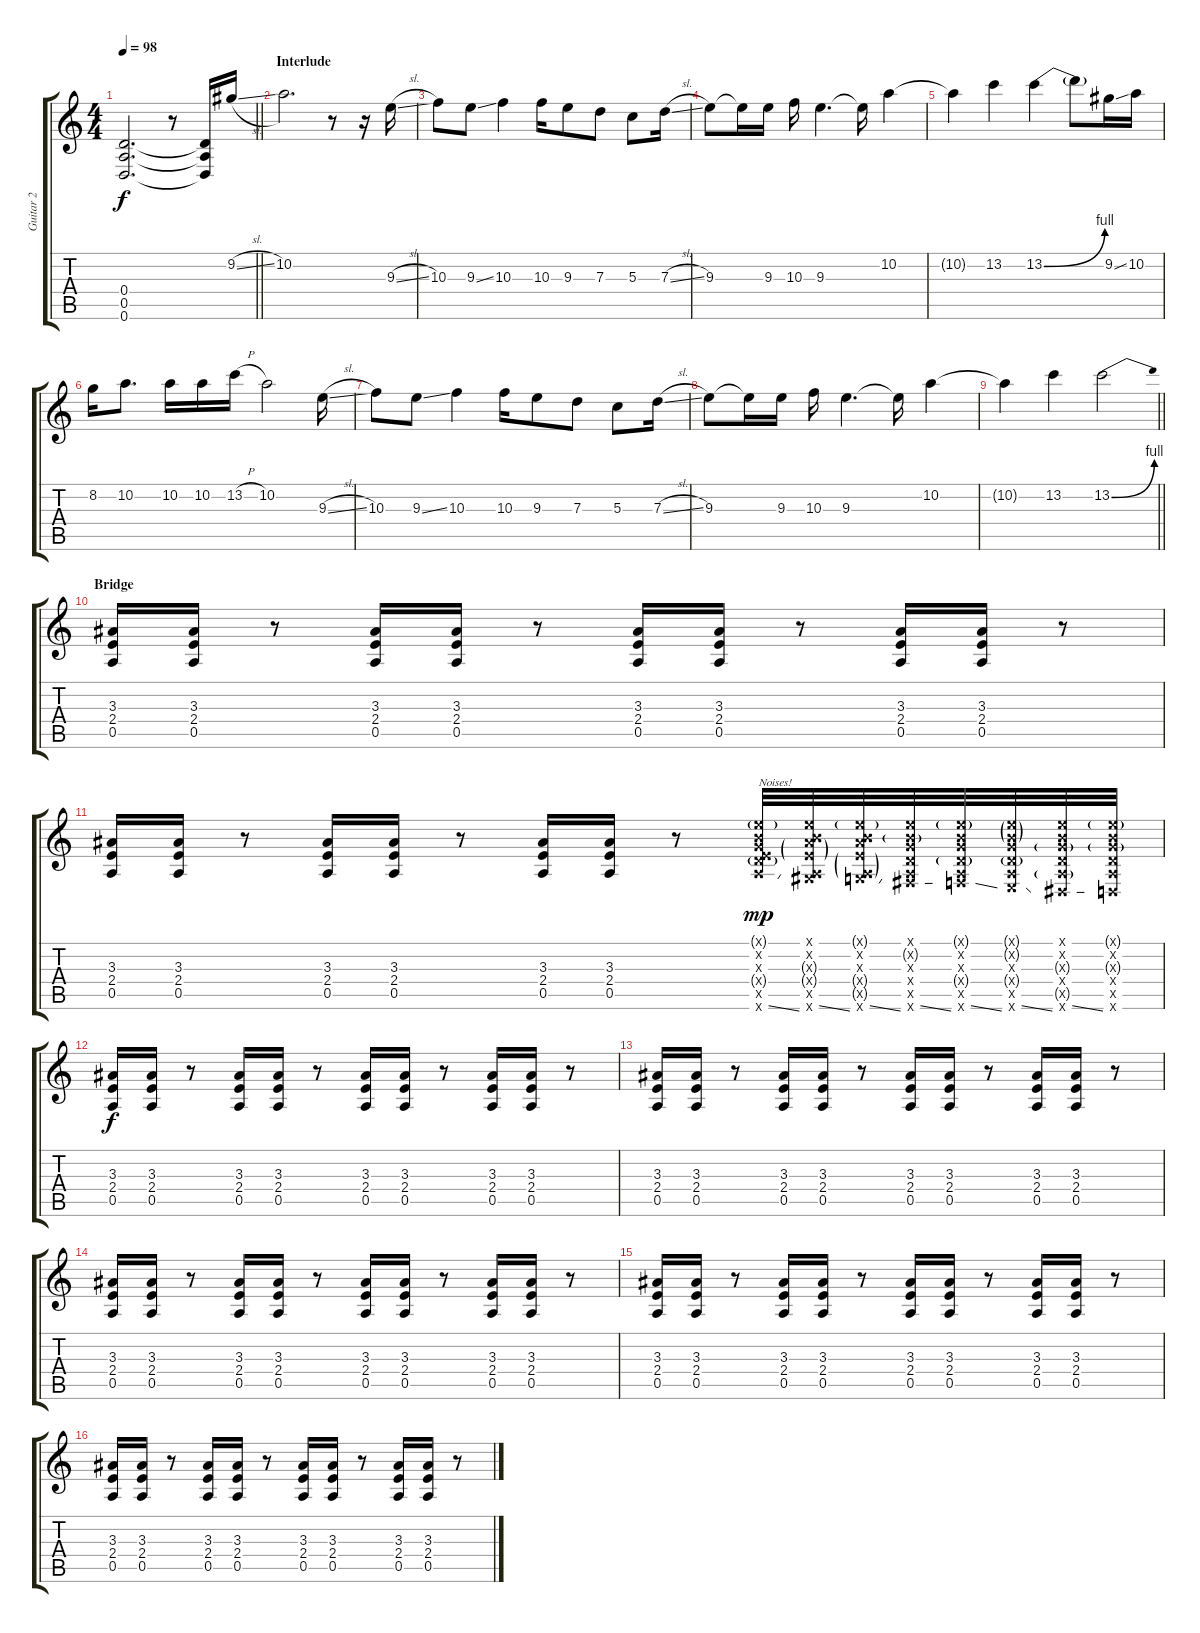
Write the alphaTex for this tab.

\track ("Guitar 2" "Guitar 2") {instrument overdrivenguitar}
\staff {score tabs}
\tuning (E4 B3 G3 D3 A2 D2) {hide}
\ts (4 4)
\tempo 98
\clef g2
\barLineRight lightlight
\ks c
(0.4{t} 0.5{t} 0.6{t}).2{d dy f} r.8 (0.4{t} 0.5{t} 0.6{t}).16 9.2{sl}.16{volume 8} |
\section ("" "Interlude")
10.2.2{d} r.8 r.16 9.3{sl}.16 |
10.3.8 9.3{ss}.8 10.3.4 10.3.16 9.3.8 7.3.8 5.3.8 7.3{sl}.16 |
9.3.8 9.3{t}.16 9.3.16 10.3.16 9.3.4{d} 9.3{t}.16 10.2.4 |
10.2{t}.4 13.2.4 13.2{be (bend 0 0 60 4)}.4 13.2{t}.8 9.2{ss}.16 10.2.16 |
8.2.16 10.2.8{d} 10.2.16 10.2.16 13.2{h}.16 10.2.2 9.3{sl}.16 |
10.3.8 9.3{ss}.8 10.3.4 10.3.16 9.3.8 7.3.8 5.3.8 7.3{sl}.16 |
9.3.8 9.3{t}.16 9.3.16 10.3.16 9.3.4{d} 9.3{t}.16 10.2.4 |
\barLineRight lightlight
10.2{t}.4 13.2.4 13.2{be (bend 0 0 60 4)}.2 |
\section ("" "Bridge")
(3.3 2.4 0.5).16{volume 13} (3.3 2.4 0.5).16 r.8 (3.3 2.4 0.5).16 (3.3 2.4 0.5).16 r.8 (3.3 2.4 0.5).16 (3.3 2.4 0.5).16 r.8 (3.3 2.4 0.5).16 (3.3 2.4 0.5).16 r.8 |
(3.3 2.4 0.5).16 (3.3 2.4 0.5).16 r.8 (3.3 2.4 0.5).16 (3.3 2.4 0.5).16 r.8 (3.3 2.4 0.5).16 (3.3 2.4 0.5).16 r.8 (0.1{g x} 0.2{x} 0.3{x} 0.4{g x} 7.5{x} 7.6{ss x}).32{txt "Noises!" dy mp} (0.1{x} 0.2{x} 3.3{g x} 2.4{g x} 0.5{x} 6.6{ss x}).32 (0.1{g x} 0.2{x} 3.3{x} 2.4{g x} 0.5{g x} 5.6{ss x}).32 (0.1{x} 0.2{g x} 0.3{x} 0.4{x} 0.5{x} 4.6{ss x}).32 (0.1{g x} 0.2{x} 0.3{x} 0.4{g x} 0.5{x} 3.6{ss x}).32 (0.1{g x} 0.2{g x} 0.3{x} 0.4{g x} 0.5{x} 2.6{ss x}).32 (0.1{x} 0.2{x} 0.3{g x} 0.4{x} 0.5{g x} 1.6{ss x}).32 (0.1{g x} 0.2{x} 0.3{g x} 0.4{x} 0.5{x} 0.6{x}).32 |
(3.3 2.4 0.5).16{dy f} (3.3 2.4 0.5).16 r.8 (3.3 2.4 0.5).16 (3.3 2.4 0.5).16 r.8 (3.3 2.4 0.5).16 (3.3 2.4 0.5).16 r.8 (3.3 2.4 0.5).16 (3.3 2.4 0.5).16 r.8 |
(3.3 2.4 0.5).16 (3.3 2.4 0.5).16 r.8 (3.3 2.4 0.5).16 (3.3 2.4 0.5).16 r.8 (3.3 2.4 0.5).16 (3.3 2.4 0.5).16 r.8 (3.3 2.4 0.5).16 (3.3 2.4 0.5).16 r.8 |
(3.3 2.4 0.5).16 (3.3 2.4 0.5).16 r.8 (3.3 2.4 0.5).16 (3.3 2.4 0.5).16 r.8 (3.3 2.4 0.5).16 (3.3 2.4 0.5).16 r.8 (3.3 2.4 0.5).16 (3.3 2.4 0.5).16 r.8 |
(3.3 2.4 0.5).16 (3.3 2.4 0.5).16 r.8 (3.3 2.4 0.5).16 (3.3 2.4 0.5).16 r.8 (3.3 2.4 0.5).16 (3.3 2.4 0.5).16 r.8 (3.3 2.4 0.5).16 (3.3 2.4 0.5).16 r.8 |
(3.3 2.4 0.5).16 (3.3 2.4 0.5).16 r.8 (3.3 2.4 0.5).16 (3.3 2.4 0.5).16 r.8 (3.3 2.4 0.5).16 (3.3 2.4 0.5).16 r.8 (3.3 2.4 0.5).16 (3.3 2.4 0.5).16 r.8
